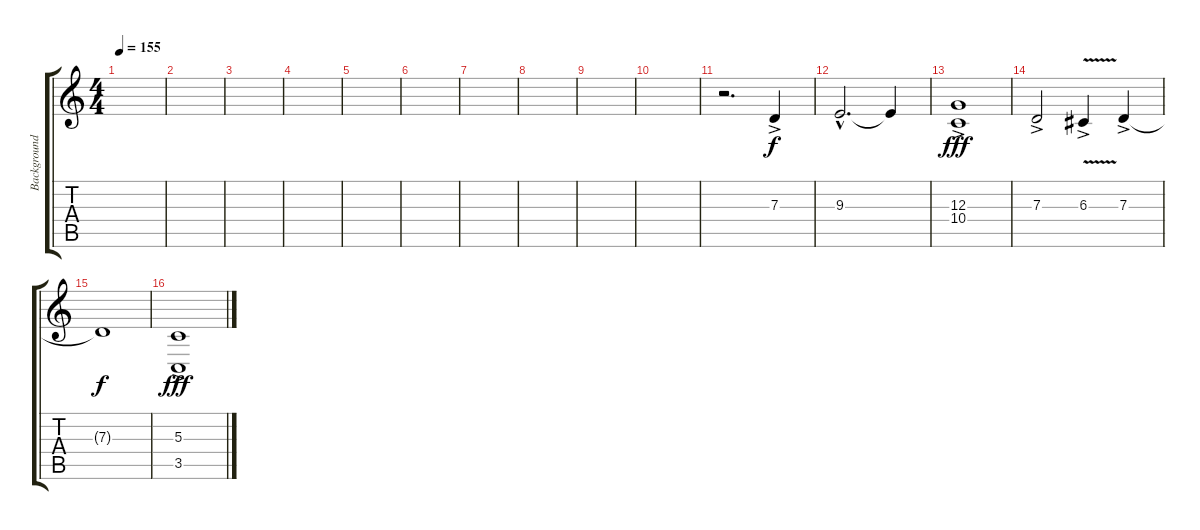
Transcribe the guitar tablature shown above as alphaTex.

\track ("Background" "Background") {instrument pad4choir}
\staff {score tabs}
\tuning (E4 B3 G3 D3 A2 E2) {hide}
\ts (4 4)
\tempo 155
\clef g2
\ks c
|
|
|
|
|
|
|
|
|
|
r.2{d} 7.3{ac}.4 |
9.3{hac}.2{d} 9.3{t}.4{dy f} |
(12.3{ac} 10.4).1{dy fff} |
7.3{ac}.2 6.3{v ac}.4 7.3{ac}.4 |
7.3{t}.1{dy f} |
(5.3{ac} 3.5).1{dy fff}
